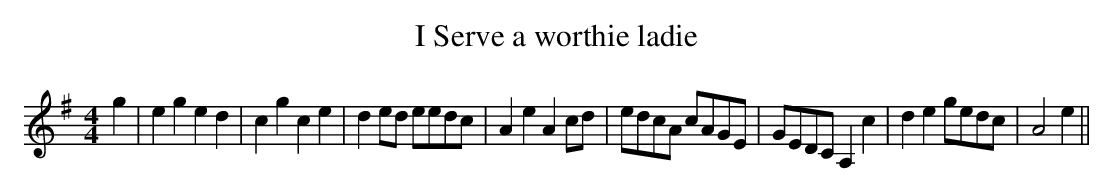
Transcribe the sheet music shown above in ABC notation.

X:1
T:I Serve a worthie ladie
M:4/4
L:1/4
K:G
g|eged|cgce|de/d/ e/e/d/c/|AeAc/d/| e/d/c/A/ c/A/G/E/|G/E/D/C/A,c|de g/e/d/c/|A2e||
